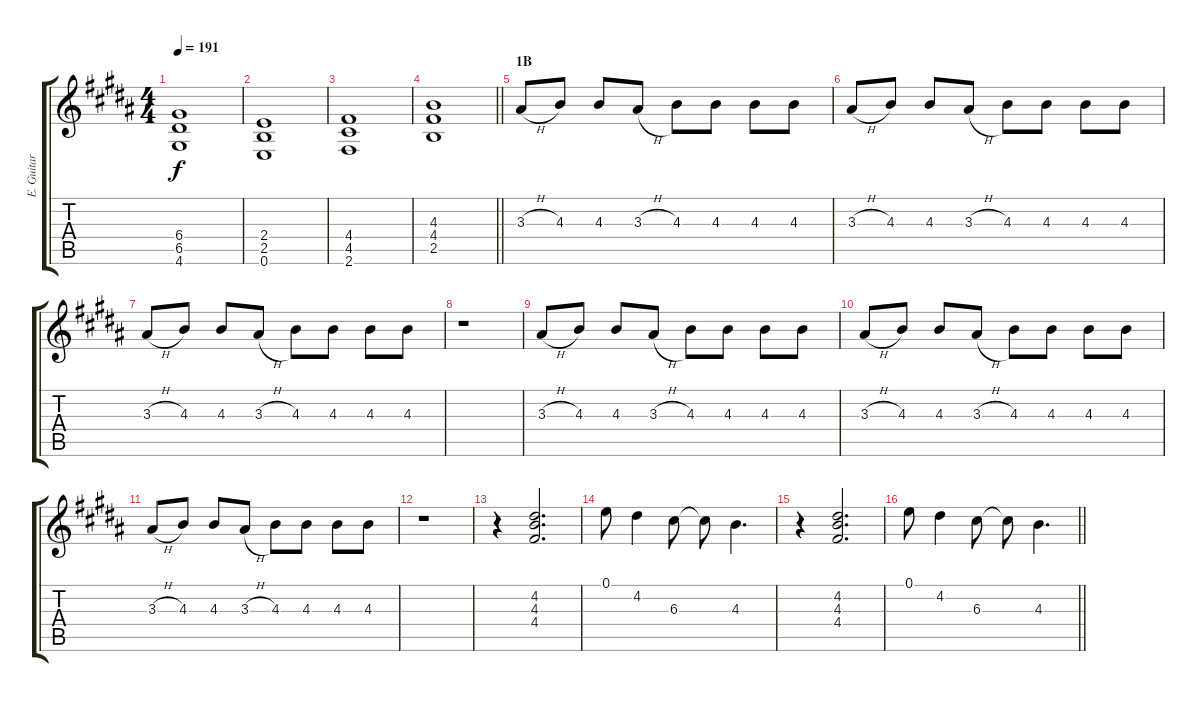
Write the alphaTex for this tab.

\track ("E. Guitar II" "E. Guitar ") {instrument overdrivenguitar}
\staff {score tabs}
\tuning (E4 B3 G3 D3 A2 E2) {hide}
\ts (4 4)
\tempo 191
\clef g2
\ks b
(6.4 6.5 4.6).1{dy f} |
(2.4 2.5 0.6).1 |
(4.4 4.5 2.6).1 |
\barLineRight lightlight
(4.3 4.4 2.5).1 |
\section ("" "1B")
3.3{h}.8 4.3.8 4.3.8 3.3{h}.8 4.3.8 4.3.8 4.3.8 4.3.8 |
3.3{h}.8 4.3.8 4.3.8 3.3{h}.8 4.3.8 4.3.8 4.3.8 4.3.8 |
3.3{h}.8 4.3.8 4.3.8 3.3{h}.8 4.3.8 4.3.8 4.3.8 4.3.8 |
r.1 |
3.3{h}.8 4.3.8 4.3.8 3.3{h}.8 4.3.8 4.3.8 4.3.8 4.3.8 |
3.3{h}.8 4.3.8 4.3.8 3.3{h}.8 4.3.8 4.3.8 4.3.8 4.3.8 |
3.3{h}.8 4.3.8 4.3.8 3.3{h}.8 4.3.8 4.3.8 4.3.8 4.3.8 |
r.1 |
r.4 (4.2 4.3 4.4).2{d} |
0.1.8 4.2.4 6.3.8 6.3{t}.8 4.3.4{d} |
r.4 (4.2 4.3 4.4).2{d} |
\barLineRight lightlight
0.1.8 4.2.4 6.3.8 6.3{t}.8 4.3.4{d}
